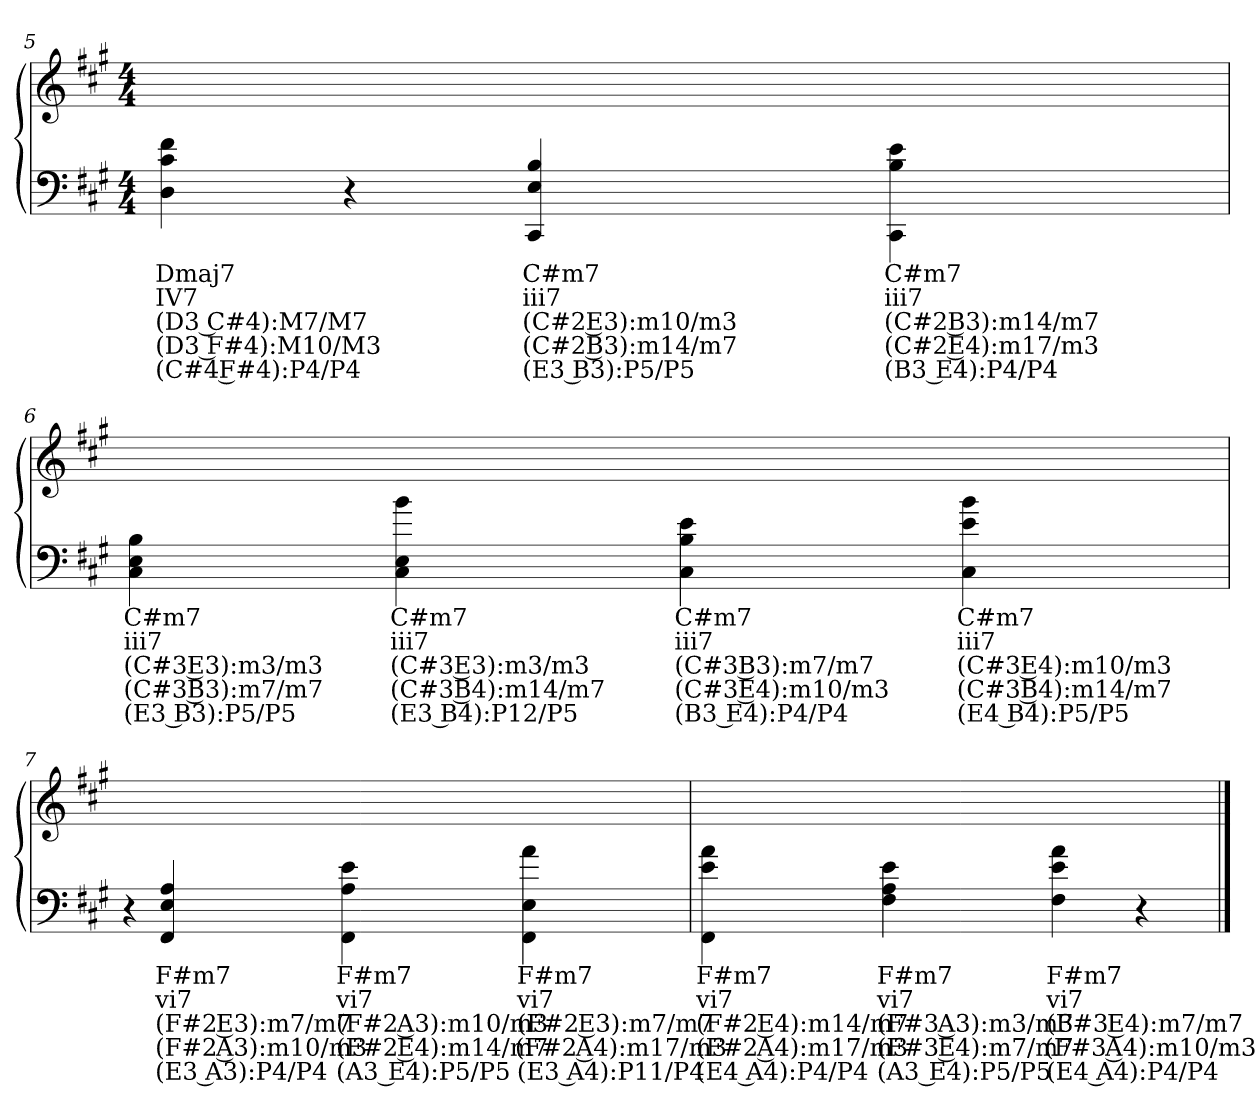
**kern	**text	**text	**text	**text	**text	**kern
*part2	*part2	*part2	*part2	*part2	*part2	*part1
*staff2	*staff2	*staff2	*staff2	*staff2	*staff2	*staff1
*clefF4	*	*	*	*	*	*clefG2
*k[f#c#g#]	*	*	*	*	*	*k[f#c#g#]
*A:	*	*	*	*	*	*A:
*M4/4	*	*	*	*	*	*M4/4
=5	=5	=5	=5	=5	=5	=5
4D 4c# 4f#	Dmaj7	IV7	(D3 C#4):M7/M7	(D3 F#4):M10/M3	(C#4 F#4):P4/P4	1ryy
4r	.	.	.	.	.	.
4CC# 4E 4B	C#m7	iii7	(C#2 E3):m10/m3	(C#2 B3):m14/m7	(E3 B3):P5/P5	.
4CC# 4B 4e	C#m7	iii7	(C#2 B3):m14/m7	(C#2 E4):m17/m3	(B3 E4):P4/P4	.
=6	=6	=6	=6	=6	=6	=6
4C# 4E 4B	C#m7	iii7	(C#3 E3):m3/m3	(C#3 B3):m7/m7	(E3 B3):P5/P5	1ryy
4C# 4E 4b	C#m7	iii7	(C#3 E3):m3/m3	(C#3 B4):m14/m7	(E3 B4):P12/P5	.
4C# 4B 4e	C#m7	iii7	(C#3 B3):m7/m7	(C#3 E4):m10/m3	(B3 E4):P4/P4	.
4C# 4e 4b	C#m7	iii7	(C#3 E4):m10/m3	(C#3 B4):m14/m7	(E4 B4):P5/P5	.
=7	=7	=7	=7	=7	=7	=7
4r	.	.	.	.	.	1ryy
4FF# 4E 4A	F#m7	vi7	(F#2 E3):m7/m7	(F#2 A3):m10/m3	(E3 A3):P4/P4	.
4FF# 4A 4e	F#m7	vi7	(F#2 A3):m10/m3	(F#2 E4):m14/m7	(A3 E4):P5/P5	.
4FF# 4E 4a	F#m7	vi7	(F#2 E3):m7/m7	(F#2 A4):m17/m3	(E3 A4):P11/P4	.
=8	=8	=8	=8	=8	=8	=8
4FF# 4e 4a	F#m7	vi7	(F#2 E4):m14/m7	(F#2 A4):m17/m3	(E4 A4):P4/P4	1ryy
4F# 4A 4e	F#m7	vi7	(F#3 A3):m3/m3	(F#3 E4):m7/m7	(A3 E4):P5/P5	.
4F# 4e 4a	F#m7	vi7	(F#3 E4):m7/m7	(F#3 A4):m10/m3	(E4 A4):P4/P4	.
4r	.	.	.	.	.	.
==	==	==	==	==	==	==
*-	*-	*-	*-	*-	*-	*-
